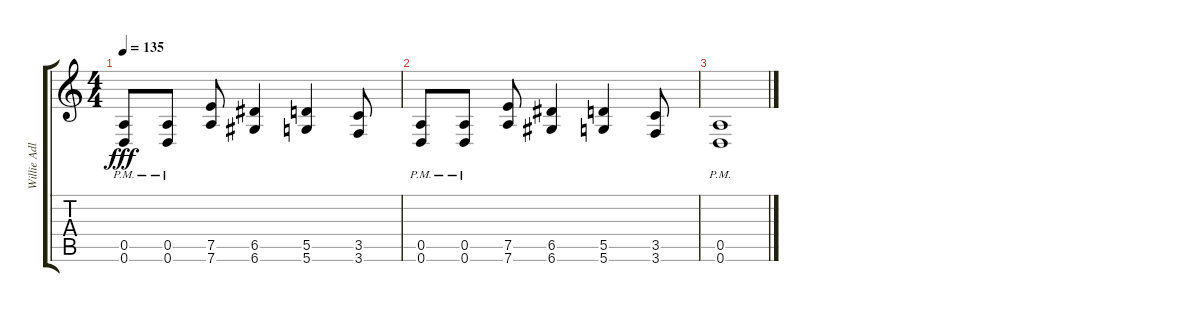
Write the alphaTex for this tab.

\track ("Willie Adler" "Willie Adl") {instrument distortionguitar}
\staff {score tabs}
\tuning (E4 B3 G3 D3 A2 D2) {hide}
\ts (4 4)
\tempo 135
\clef g2
\ks c
(0.5{pm} 0.6{pm}).8{dy fff} (0.5{pm} 0.6{pm}).8 (7.5 7.6).8 (6.5 6.6).4 (5.5 5.6).4 (3.5 3.6).8 |
(0.5{pm} 0.6{pm}).8 (0.5{pm} 0.6{pm}).8 (7.5 7.6).8 (6.5 6.6).4 (5.5 5.6).4 (3.5 3.6).8 |
(0.5{pm} 0.6{pm}).1
